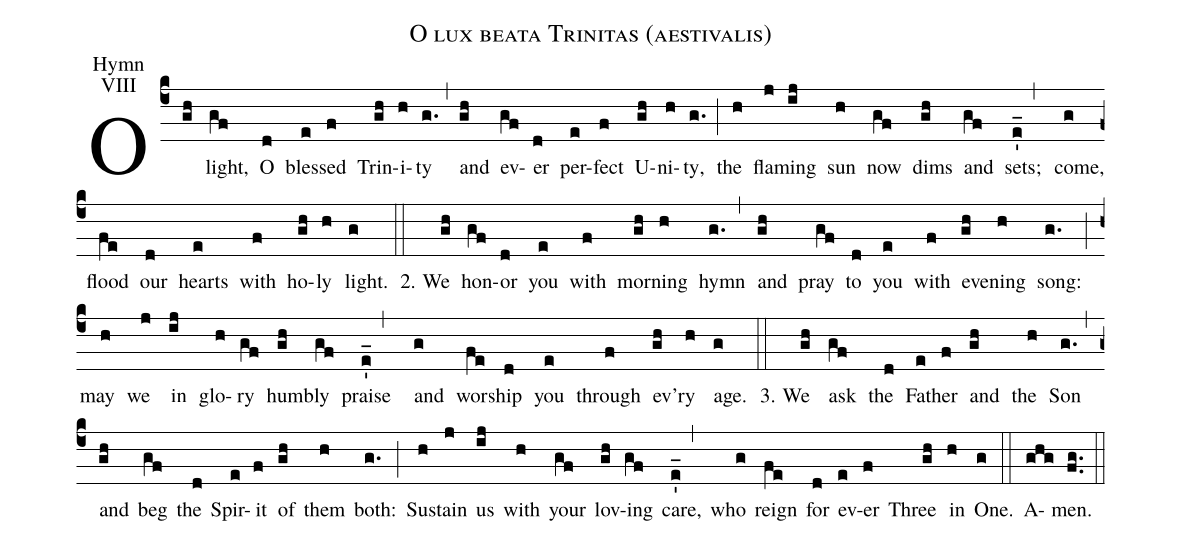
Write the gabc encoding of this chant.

name: O lux beata Trinitas (aestivalis);
office-part: Hymnus;
mode: 8;
annotation: Hymn;
annotation: VIII;
%%
(c4)O(gh) light,(gf) O(d) bless(e)ed(f) Trin(gh)i(h)ty(g.) (,)
 and(gh) ev(gf)er(d) per(e)fect(f) U(gh)ni(h)ty,(g.) (;)
 the(h) flam(j)ing(ij) sun(h) now(gf) dims(gh) and(gf) sets;(e'_,)
 come,(g) flood(fe) our(d) hearts(e) with(f) ho(gh)ly(h) light.(g) (::)

2. We(gh) hon(gf)or(d) you(e) with(f) morn(gh)ing(h) hymn(g.) (,)
 and(gh) pray(gf) to(d) you(e) with(f) eve(gh)ning(h) song:(g.) (;)
 may(h) we(j) in(ij) glo(h)ry(gf) hum(gh)bly(gf) praise(e'_,)
 and(g) wor(fe)ship(d) you(e) through(f) ev(gh)'ry(h) age.(g) (::)

3. We(gh) ask(gf) the(d) Fa(e)ther(f) and(gh) the(h) Son(g.) (,)
 and(gh) beg(gf) the(d) Spir(e)it(f) of(gh) them(h) both:(g.) (;)
 Sus(h)tain(j) us(ij) with(h) your(gf) lov(gh)ing(gf) care,(e'_,)
 who(g) reign(fe) for(d) ev(e)er(f) Three(gh) in(h) One.(g) (::)
A(ghg)men.(fg..) (::)
